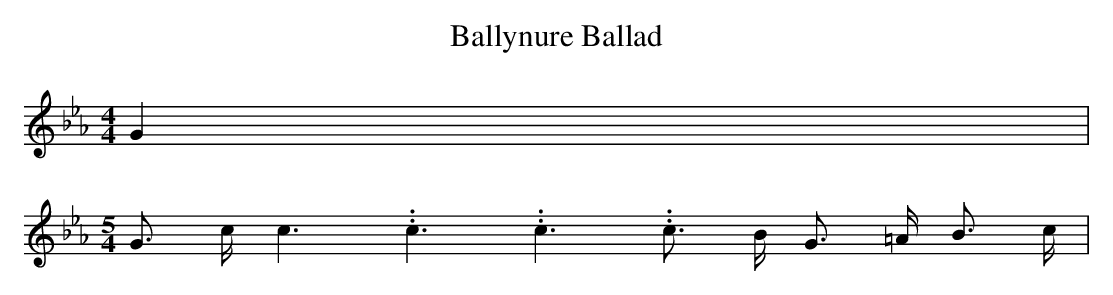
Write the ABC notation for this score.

X:1
T:Ballynure Ballad
M:4/4
L:1/8
K:Eb
 G2|
M:5/4
 G3/2 c/2 c3.99999962500005/5.99999925000009 c3.99999962500005/5.99999925000009 c3.99999962500005/5.99999925000009 c3/2 B/2 G3/2 =A/2 B3/2 c/2|\

M:4/4
 d2- d3/2 c/2 B G- G3.99999962500005/5.99999925000009 B3.99999962500005/5.99999925000009 c3.99999962500005/5.99999925000009|\
 d3/2 c/2 c3/2 B/2 G3/2 F/2(2F3.99999962500005/5.99999925000009F3.99999962500005/5.99999925000009G3.99999962500005/5.99999925000009 =A3.99999962500005/5.99999925000009|\
 B,3/2 G/2 G3/2 F/2 D3/2 C/2 C3.99999962500005/5.99999925000009 D3.99999962500005/5.99999925000009 B,3.99999962500005/5.99999925000009|\
 D2 D3/2 B,/2 C2 D3.99999962500005/5.99999925000009 E3.99999962500005/5.99999925000009 F3.99999962500005/5.99999925000009|\
 G3/2 =A/2 B3/2 D/2 D3/2 C/2 C2-| C2 z2 z2 z2|
